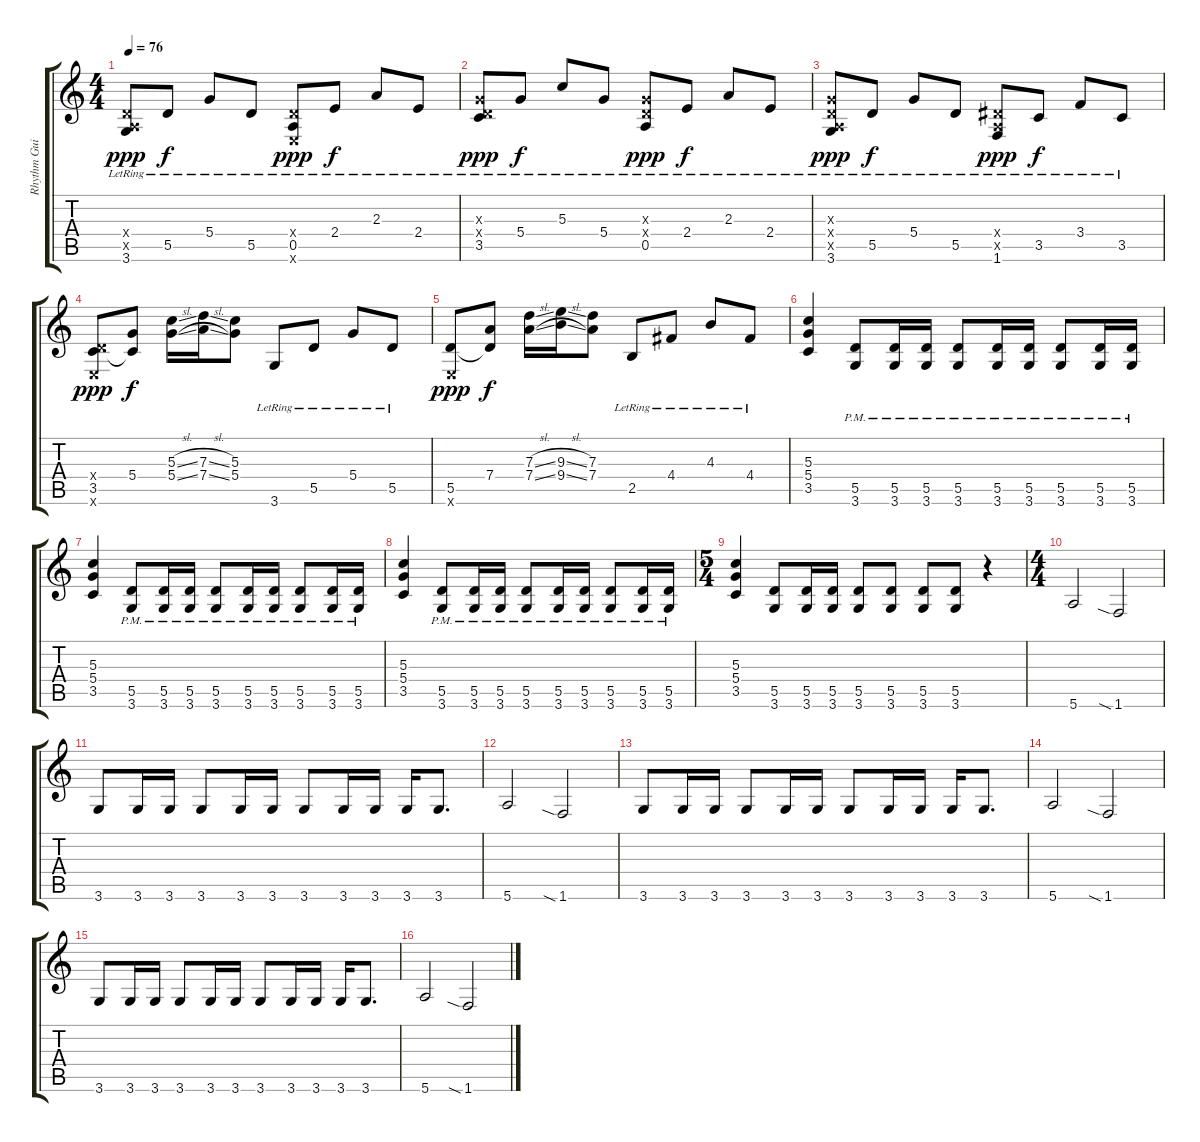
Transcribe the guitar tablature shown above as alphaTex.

\track ("Rhythm Guitar" "Rhythm Gui") {instrument distortionguitar}
\staff {score tabs}
\tuning (E4 B3 G3 D3 A2 E2) {hide}
\ts (4 4)
\tempo 76
\clef g2
\ks c
(0.4{x} 0.5{x} 3.6{lr}).8{dy ppp} 5.5{lr}.8{dy f} 5.4{lr}.8 5.5{lr}.8 (0.4{x} 0.5{lr} 0.6{x}).8{dy ppp} 2.4{lr}.8{dy f} 2.3{lr}.8 2.4{lr}.8 |
(0.3{x} 0.4{x} 3.5{lr}).8{dy ppp} 5.4{lr}.8{dy f} 5.3{lr}.8 5.4{lr}.8 (0.3{x} 0.4{x} 0.5{lr}).8{dy ppp} 2.4{lr}.8{dy f} 2.3{lr}.8 2.4{lr}.8 |
(0.3{x} 0.4{x} 0.5{x} 3.6{lr}).8{dy ppp} 5.5{lr}.8{dy f} 5.4{lr}.8 5.5{lr}.8 (1.4{x} 0.5{x} 1.6{lr}).8{dy ppp} 3.5{lr}.8{dy f} 3.4{lr}.8 3.5{lr}.8 |
(0.4{x} 3.5 0.6{x}).8{dy ppp} (5.4 3.5{t}).8{dy f} (5.3{sl} 5.4{sl}).16 (7.3{sl} 7.4{sl}).16 (5.3 5.4).8 3.6{lr}.8 5.5{lr}.8 5.4{lr}.8 5.5{lr}.8 |
(5.5 0.6{x}).8{dy ppp} (7.4 5.5{t}).8{dy f} (7.3{sl} 7.4{sl}).16 (9.3{sl} 9.4{sl}).16 (7.3 7.4).8 2.5{lr}.8 4.4{lr}.8 4.3{lr}.8 4.4{lr}.8 |
(5.3 5.4 3.5).4 (5.5{pm} 3.6{pm}).8 (5.5{pm} 3.6{pm}).16 (5.5{pm} 3.6{pm}).16 (5.5{pm} 3.6{pm}).8 (5.5{pm} 3.6{pm}).16 (5.5{pm} 3.6{pm}).16 (5.5{pm} 3.6{pm}).8 (5.5{pm} 3.6{pm}).16 (5.5{pm} 3.6{pm}).16 |
(5.3 5.4 3.5).4 (5.5{pm} 3.6{pm}).8 (5.5{pm} 3.6{pm}).16 (5.5{pm} 3.6{pm}).16 (5.5{pm} 3.6{pm}).8 (5.5{pm} 3.6{pm}).16 (5.5{pm} 3.6{pm}).16 (5.5{pm} 3.6{pm}).8 (5.5{pm} 3.6{pm}).16 (5.5{pm} 3.6{pm}).16 |
(5.3 5.4 3.5).4 (5.5{pm} 3.6{pm}).8 (5.5{pm} 3.6{pm}).16 (5.5{pm} 3.6{pm}).16 (5.5{pm} 3.6{pm}).8 (5.5{pm} 3.6{pm}).16 (5.5{pm} 3.6{pm}).16 (5.5{pm} 3.6{pm}).8 (5.5{pm} 3.6{pm}).16 (5.5{pm} 3.6{pm}).16 |
\ts (5 4)
(5.3 5.4 3.5).4 (5.5 3.6).8 (5.5 3.6).16 (5.5 3.6).16 (5.5 3.6).8 (5.5 3.6).8 (5.5 3.6).8 (5.5 3.6).8 r.4 |
\ts (4 4)
5.6.2 1.6{sia}.2 |
3.6.8 3.6.16 3.6.16 3.6.8 3.6.16 3.6.16 3.6.8 3.6.16 3.6.16 3.6.16 3.6.8{d} |
5.6.2 1.6{sia}.2 |
3.6.8 3.6.16 3.6.16 3.6.8 3.6.16 3.6.16 3.6.8 3.6.16 3.6.16 3.6.16 3.6.8{d} |
5.6.2 1.6{sia}.2 |
3.6.8 3.6.16 3.6.16 3.6.8 3.6.16 3.6.16 3.6.8 3.6.16 3.6.16 3.6.16 3.6.8{d} |
5.6.2 1.6{sia}.2
